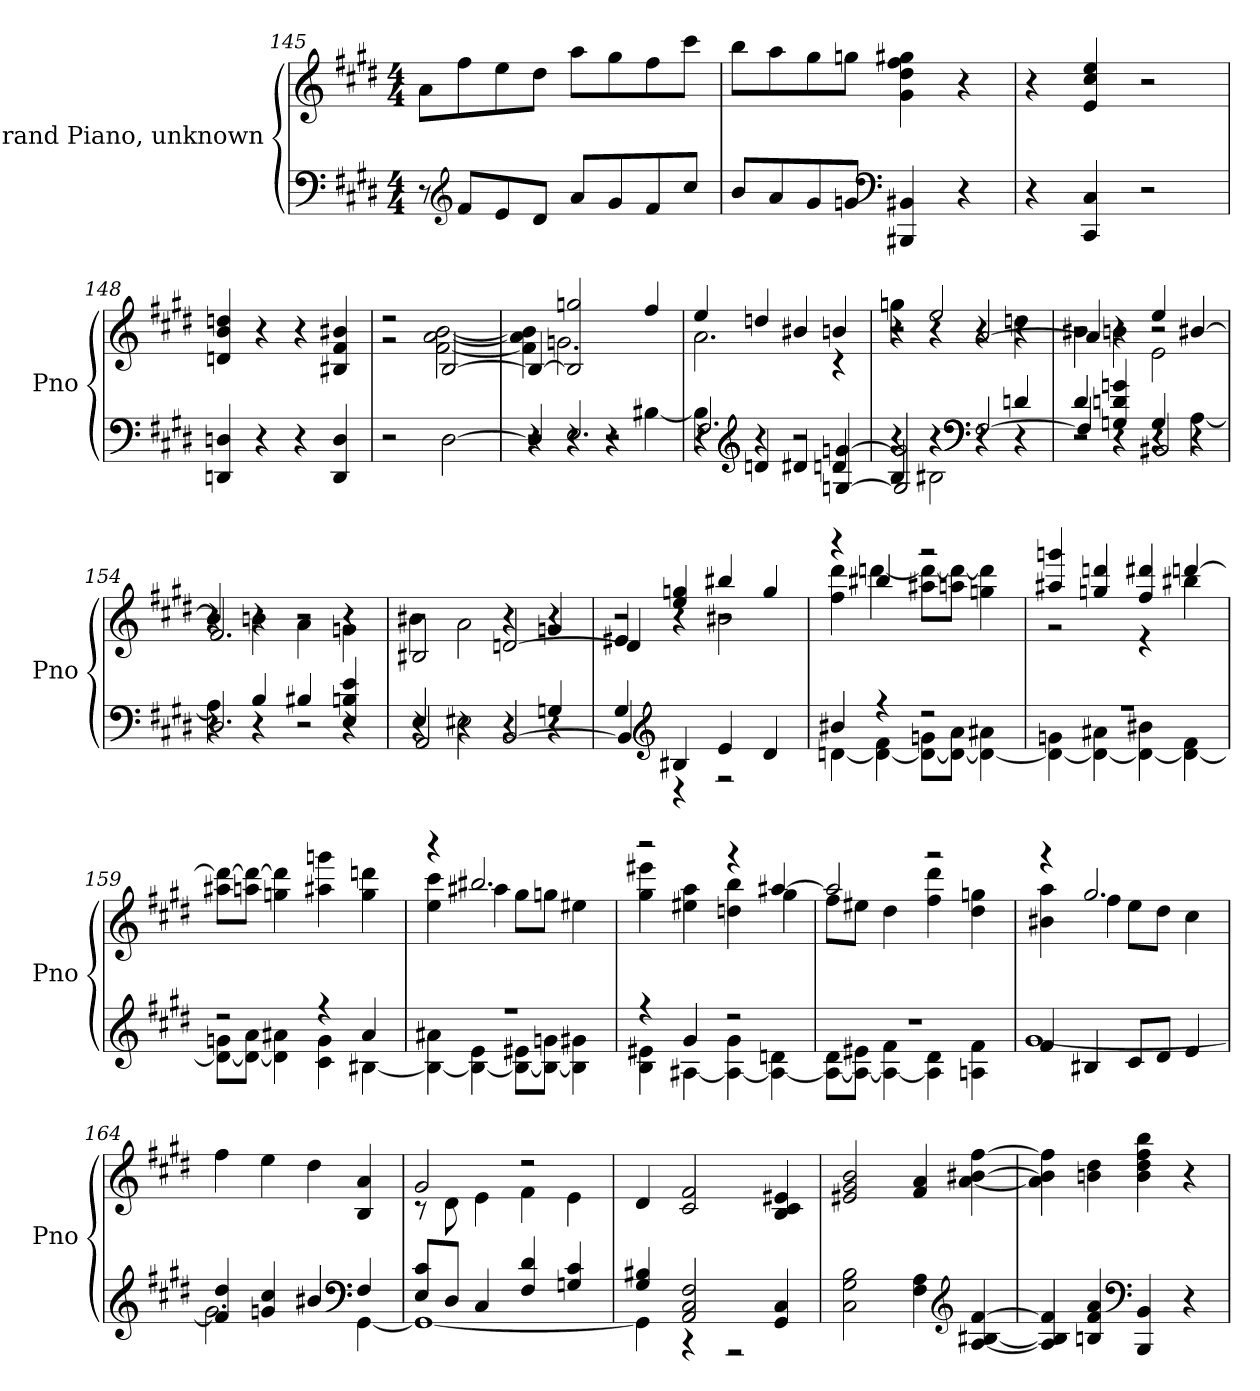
**kern	**kern
*part1	*part1
*staff2	*staff1
*I"Grand Piano, unknown	*
*I'Pno	*
*clefF4	*clefG2
*k[f#c#g#d#]	*k[f#c#g#d#]
*M4/4	*M4/4
=145	=145
8r	8a\L
*clefG2	*
8f#/L	8ff#\
8e/	8ee\
8d#/J	8dd#\J
8a/L	8aa\L
8g#/	8gg#\
8f#/	8ff#\
8cc#/J	8ccc#\J
=146	=146
8b/L	8bb\L
8a/	8aa\
8g#/	8gg#\
8gn/J	8ggn\J
*clefF4	*
4BBB#X/ 4BB#X/	4g#\ 4dd#\ 4ff#\ 4gg#X\
4r	4r
!!LO:LB:g=z
=147	=147
4r	4r
4CC#/ 4C#/	4e/ 4cc#/ 4ee/
2r	2r
=148	=148
4DDn/ 4Dn/	4dn/ 4b/ 4ddn/
4r	4r
4r	4r
4DD/ 4D/	4B#X/ 4f#/ 4b#X/
=149	=149
*	*^
2r	2r	2r
[2D#\	[2B/	[2f#\ [2a\ [2b\
=150	=150	=150
*^	*	*
*	*^	*	*
4D#/]	2r	4r	4B/_	4f#\] 4a\] 4b\]
4r	.	2.E/	2B/] 2ggn/	2.gn\
2r	4r	.	.	.
.	[4B#X\	.	4ff#/	.
=151	=151	=151	=151	=151
4r	4B#\]	2.F#/	4ee/	2.a\
*clefG2	*	*	*	*
4dn/	4r	.	4ddn/	.
4d#X/	2r	.	4b#X/	.
4dn/	.	[4Gn/ [4gn/	4bn/	4r
=152	=152	=152	=152	=152
*	*	*	*	*^
4B/	4r	2G/] 2g/]	4r	4ggn\	2r
4r	2B#X\	.	2ee/	4r	.
*clefF4	*	*	*	*	*
4r	.	[2F#/	.	4r	[2a/
4dn/	4r	.	4r	4ddn\	.
!!LO:PB:g=z	!!	!!
=153	=153	=153	=153	=153	=153
4d#/	2r	4F#/]	2r	4b#X\	4a/]
4Gn/ 4dn/ 4gn/	.	4r	.	4bn\	4r
4G/	4r	2BB#X/	4ee/	2e\	2r
4r	[4A\	.	[4b#X/	.	.
=154	=154	=154	=154	=154	=154
4r	4A\]	2.D#/	4b#/]	4r	2.f#/
4B/	4r	.	4r	4bn\	.
4B#X/	2r	.	2r	4a\	.
4E/ 4Bn/ 4e/	.	4r	.	4gn\	4r
=155	=155	=155	=155	=155	=155
4E/	4r	2AA/	2B#X/	4b#X\	2r
4r	2E#X\	.	.	2a\	.
4r	.	[2BB/	4r	.	[2dn/
4Gn/	4r	.	4gn/	4r	.
*	*v	*v	*	*	*
=156	=156	=156	=156	=156
4G#/	4BB/]	4e#X/	2r	4d/]
*clefG2	*	*	*	*
4B#X/	4r	4ee/ 4ggn/	.	4r
4e/	2r	4bb#X/	2b#X\	2r
4d#/	.	4gg/	.	.
*	*	*	*v	*v
=157	=157	=157	=157
4b#X/	[4dn\	4r	4ff#\ 4ddd#\
4r	4d\_ 4f#\	4bb#X/	[4dddn\
2r	8d\_ 8gn\L	2r	8aa#X\ 8ddd\_L
.	8d\_ 8a\J	.	8aan\ 8ddd\_J
.	4d\_ 4a#X\	.	4ggn\ 4ddd\]
!!LO:LB:g=z	!!
=158	=158	=158	=158
1r	4d\_ 4gn\	4aa#X/ 4gggn/	2r
.	4d\_ 4a#X\	4ggn/ 4dddn/	.
.	4d\_ 4b#X\	4ff#/ 4ddd#X/	4r
.	4d\_ 4f#\	[4dddn/	4bb#X\
*	*	*v	*v
=159	=159	=159
2r	8d\_ 8gn\L	8aa#X\ 8ddd\_L
.	8d\_ 8a\J	8aan\ 8ddd\_J
.	4d\] 4a#X\	4ggn\ 4ddd\]
4r	4c#\ 4g\	4aa#X\ 4gggn\
4a#/	[4B#X\	4gg\ 4dddn\
=160	=160	=160
*	*	*^
1r	4B#\_ 4a#X\	4r	4ee\ 4ccc#\
.	4B#\_ 4e\	2.bb#X/	4aa#X\
.	8B#\_ 8e#X\L	.	8gg#\L
.	8B#\_ 8gn\J	.	8ggn\J
.	4B#\] 4g#X\	.	4ee#X\
=161	=161	=161	=161
4r	4B\ 4e#X\	2r	4gg#\ 4eee#X\
4g#/	[4A#X\	.	4ee#X\ 4aa\
2r	4A#\_ 4g#\	4r	4ddn\ 4bb\
.	4A#\_ 4dn\	[4aa#X/	4gg#\
!!LO:LB:g=z	!!
=162	=162	=162	=162
1r	8A#\_ 8d#\L	2aa#/]	8ff#\L
.	8A#\_ 8e#X\J	.	8ee#X\J
.	4A#\_ 4f#\	.	4dd#\
.	4A#\] 4d#\	2r	4ff#\ 4ddd#\
.	4An\ 4f#\	.	4dd#\ 4ggn\
=163	=163	=163	=163
4f#/	[1g#	4r	4b#X\ 4aa\
4B#X/	.	2.gg#/	4ff#\
8c#/L	.	.	8ee\L
8d#/J	.	.	8dd#\J
4e/	.	.	4cc#\
*	*	*v	*v
=164	=164	=164
4f#/ 4dd#/	2.g#\]	4ff#\
4gn/ 4cc#/	.	4ee\
4b#X/	.	4dd#\
*clefF4	*	*
4F#/	[4GG#\	4B/ 4a/
=165	=165	=165
*	*	*^
8E/ 8c#/L	1GG#_	2g#/	8r
8D#/J	.	.	8d#\
4C#/	.	.	4e\
4F#/ 4d#/	.	2r	4f#\
4Gn/ 4c#/	.	.	4e\
*	*	*v	*v
=166	=166	=166
4G#/ 4B#X/	4GG#\]	4d#/
2AA/ 2C#/ 2F#/	4r	2c#/ 2f#/
.	2r	.
4GG#/ 4C#/	.	4B/ 4c#/ 4e#X/
*v	*v	*
!!LO:LB:g=z
=167	=167
2C#\ 2G#\ 2B\	2e#X/ 2g#/ 2b/
4F#\ 4A\	4f#/ 4a/
*clefG2	*
[4A/ [4B#X/ [4f#/	[4a\ [4b#X\ [4ff#\
=168	=168
4A/] 4B#/] 4f#/]	4a\] 4b#\] 4ff#\]
4Bn/ 4f#/ 4a/	4bn\ 4dd#\
*clefF4	*
4BBB/ 4BB/	4b\ 4dd#\ 4ff#\ 4bb\
4r	4r
=	=
*-	*-
